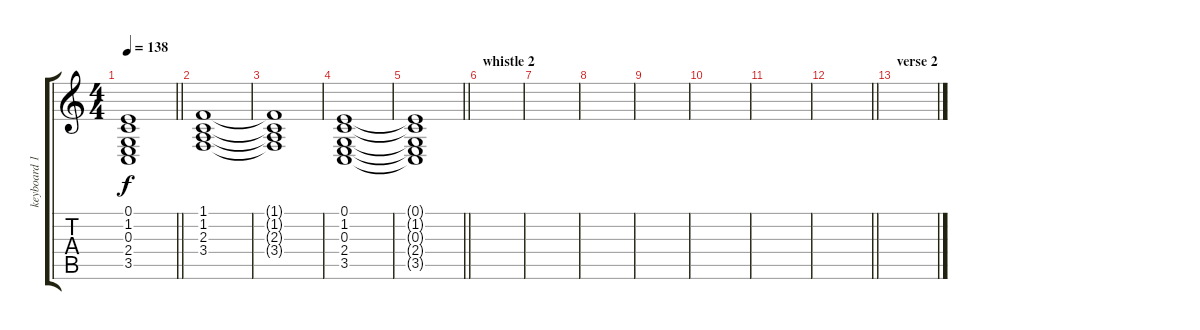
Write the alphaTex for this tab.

\track ("keyboard 1 " "keyboard 1") {instrument pad2warm}
\staff {score tabs}
\tuning (E4 B3 G3 D3 A2 E2) {hide}
\ts (4 4)
\tempo 138
\clef g2
\barLineRight lightlight
\ks c
(0.1{t} 1.2{t} 0.3{t} 2.4{t} 3.5{t}).1{dy f} |
(1.1 1.2 2.3 3.4).1 |
(1.1{t} 1.2{t} 2.3{t} 3.4{t}).1 |
(0.1 1.2 0.3 2.4 3.5).1 |
\barLineRight lightlight
(0.1{t} 1.2{t} 0.3{t} 2.4{t} 3.5{t}).1 |
\section ("" "whistle 2")
|
|
|
|
|
|
\barLineRight lightlight
|
\section ("" "verse 2")
